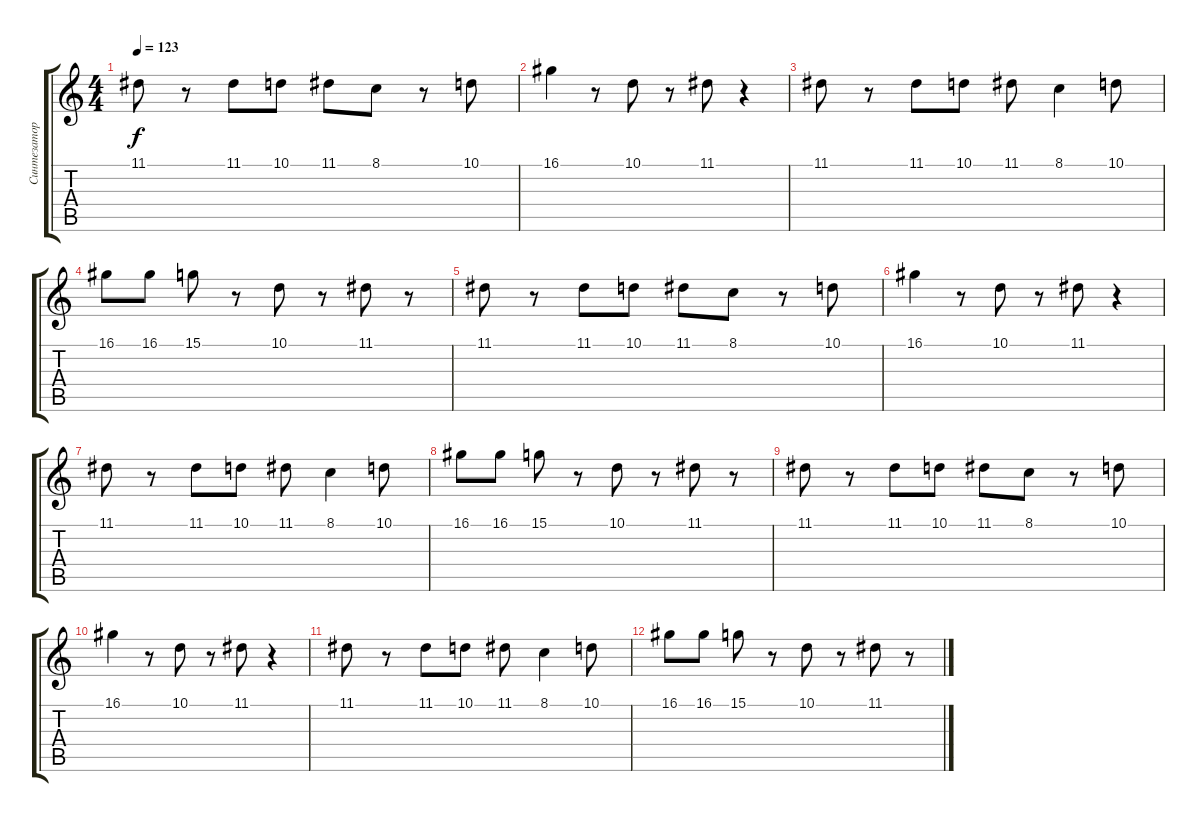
\track ("Синтезатор" "Синтезатор") {instrument recorder}
\staff {score tabs}
\tuning (E4 B3 G3 D3 A2 E2) {hide}
\ts (4 4)
\tempo 123
\clef g2
\ks c
11.1.8{dy f} r.8 11.1.8 10.1.8 11.1.8 8.1.8 r.8 10.1.8 |
16.1.4 r.8 10.1.8 r.8 11.1.8 r.4 |
11.1.8 r.8 11.1.8 10.1.8 11.1.8 8.1.4 10.1.8 |
16.1.8 16.1.8 15.1.8 r.8 10.1.8 r.8 11.1.8 r.8 |
11.1.8 r.8 11.1.8 10.1.8 11.1.8 8.1.8 r.8 10.1.8 |
16.1.4 r.8 10.1.8 r.8 11.1.8 r.4 |
11.1.8 r.8 11.1.8 10.1.8 11.1.8 8.1.4 10.1.8 |
16.1.8 16.1.8 15.1.8 r.8 10.1.8 r.8 11.1.8 r.8 |
11.1.8 r.8 11.1.8 10.1.8 11.1.8 8.1.8 r.8 10.1.8 |
16.1.4 r.8 10.1.8 r.8 11.1.8 r.4 |
11.1.8 r.8 11.1.8 10.1.8 11.1.8 8.1.4 10.1.8 |
16.1.8 16.1.8 15.1.8 r.8 10.1.8 r.8 11.1.8 r.8
